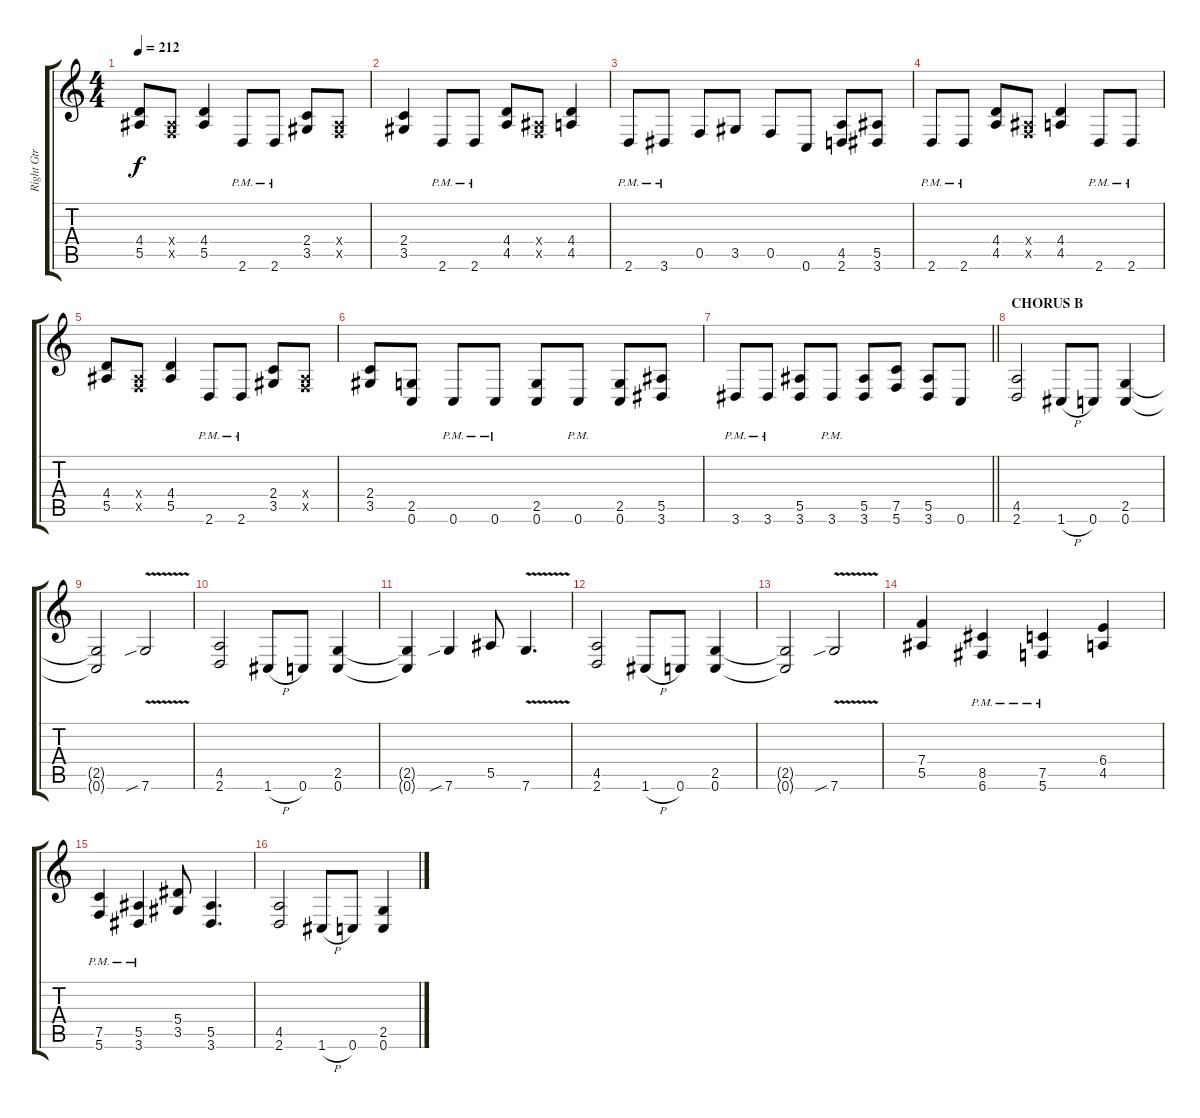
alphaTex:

\track ("Right Gtr" "Right Gtr") {instrument distortionguitar}
\staff {score tabs}
\tuning (C4 G3 Eb3 Bb2 F2 C2) {hide}
\ts (4 4)
\tempo 212
\clef g2
\ks c
(4.4 5.5).8{dy f} (0.4{x} 0.5{x}).8 (4.4 5.5).4 2.6{pm}.8 2.6{pm}.8 (2.4 3.5).8 (0.4{x} 0.5{x}).8 |
(2.4 3.5).4 2.6{pm}.8 2.6{pm}.8 (4.4 4.5).8 (0.4{x} 0.5{x}).8 (4.4 4.5).4 |
2.6{pm}.8 3.6{pm}.8 0.5.8 3.5.8 0.5.8 0.6.8 (4.5 2.6).8 (5.5 3.6).8 |
2.6{pm}.8 2.6{pm}.8 (4.4 4.5).8 (0.4{x} 0.5{x}).8 (4.4 4.5).4 2.6{pm}.8 2.6{pm}.8 |
(4.4 5.5).8 (0.4{x} 0.5{x}).8 (4.4 5.5).4 2.6{pm}.8 2.6{pm}.8 (2.4 3.5).8 (0.4{x} 0.5{x}).8 |
(2.4 3.5).8 (2.5 0.6).8 0.6{pm}.8 0.6{pm}.8 (2.5 0.6).8 0.6{pm}.8 (2.5 0.6).8 (5.5 3.6).8 |
\barLineRight lightlight
3.6{pm}.8 3.6{pm}.8 (5.5 3.6).8 3.6{pm}.8 (5.5 3.6).8 (7.5 5.6).8 (5.5 3.6).8 0.6.8 |
\section ("" "CHORUS B")
(4.5 2.6).2 1.6{h}.8 0.6.8 (2.5 0.6).4 |
(2.5{t} 0.6{t}).2 7.6{v sib}.2 |
(4.5 2.6).2 1.6{h}.8 0.6.8 (2.5 0.6).4 |
(2.5{t} 0.6{t}).4 7.6{sib}.4 5.5.8 7.6{v}.4{d} |
(4.5 2.6).2 1.6{h}.8 0.6.8 (2.5 0.6).4 |
(2.5{t} 0.6{t}).2 7.6{v sib}.2 |
(7.4 5.5).4 (8.5{pm} 6.6{pm}).4 (7.5{pm} 5.6{pm}).4 (6.4 4.5).4 |
(7.5{pm} 5.6{pm}).4 (5.5{pm} 3.6{pm}).4 (5.4 3.5).8 (5.5 3.6).4{d} |
(4.5 2.6).2 1.6{h}.8 0.6.8 (2.5 0.6).4
